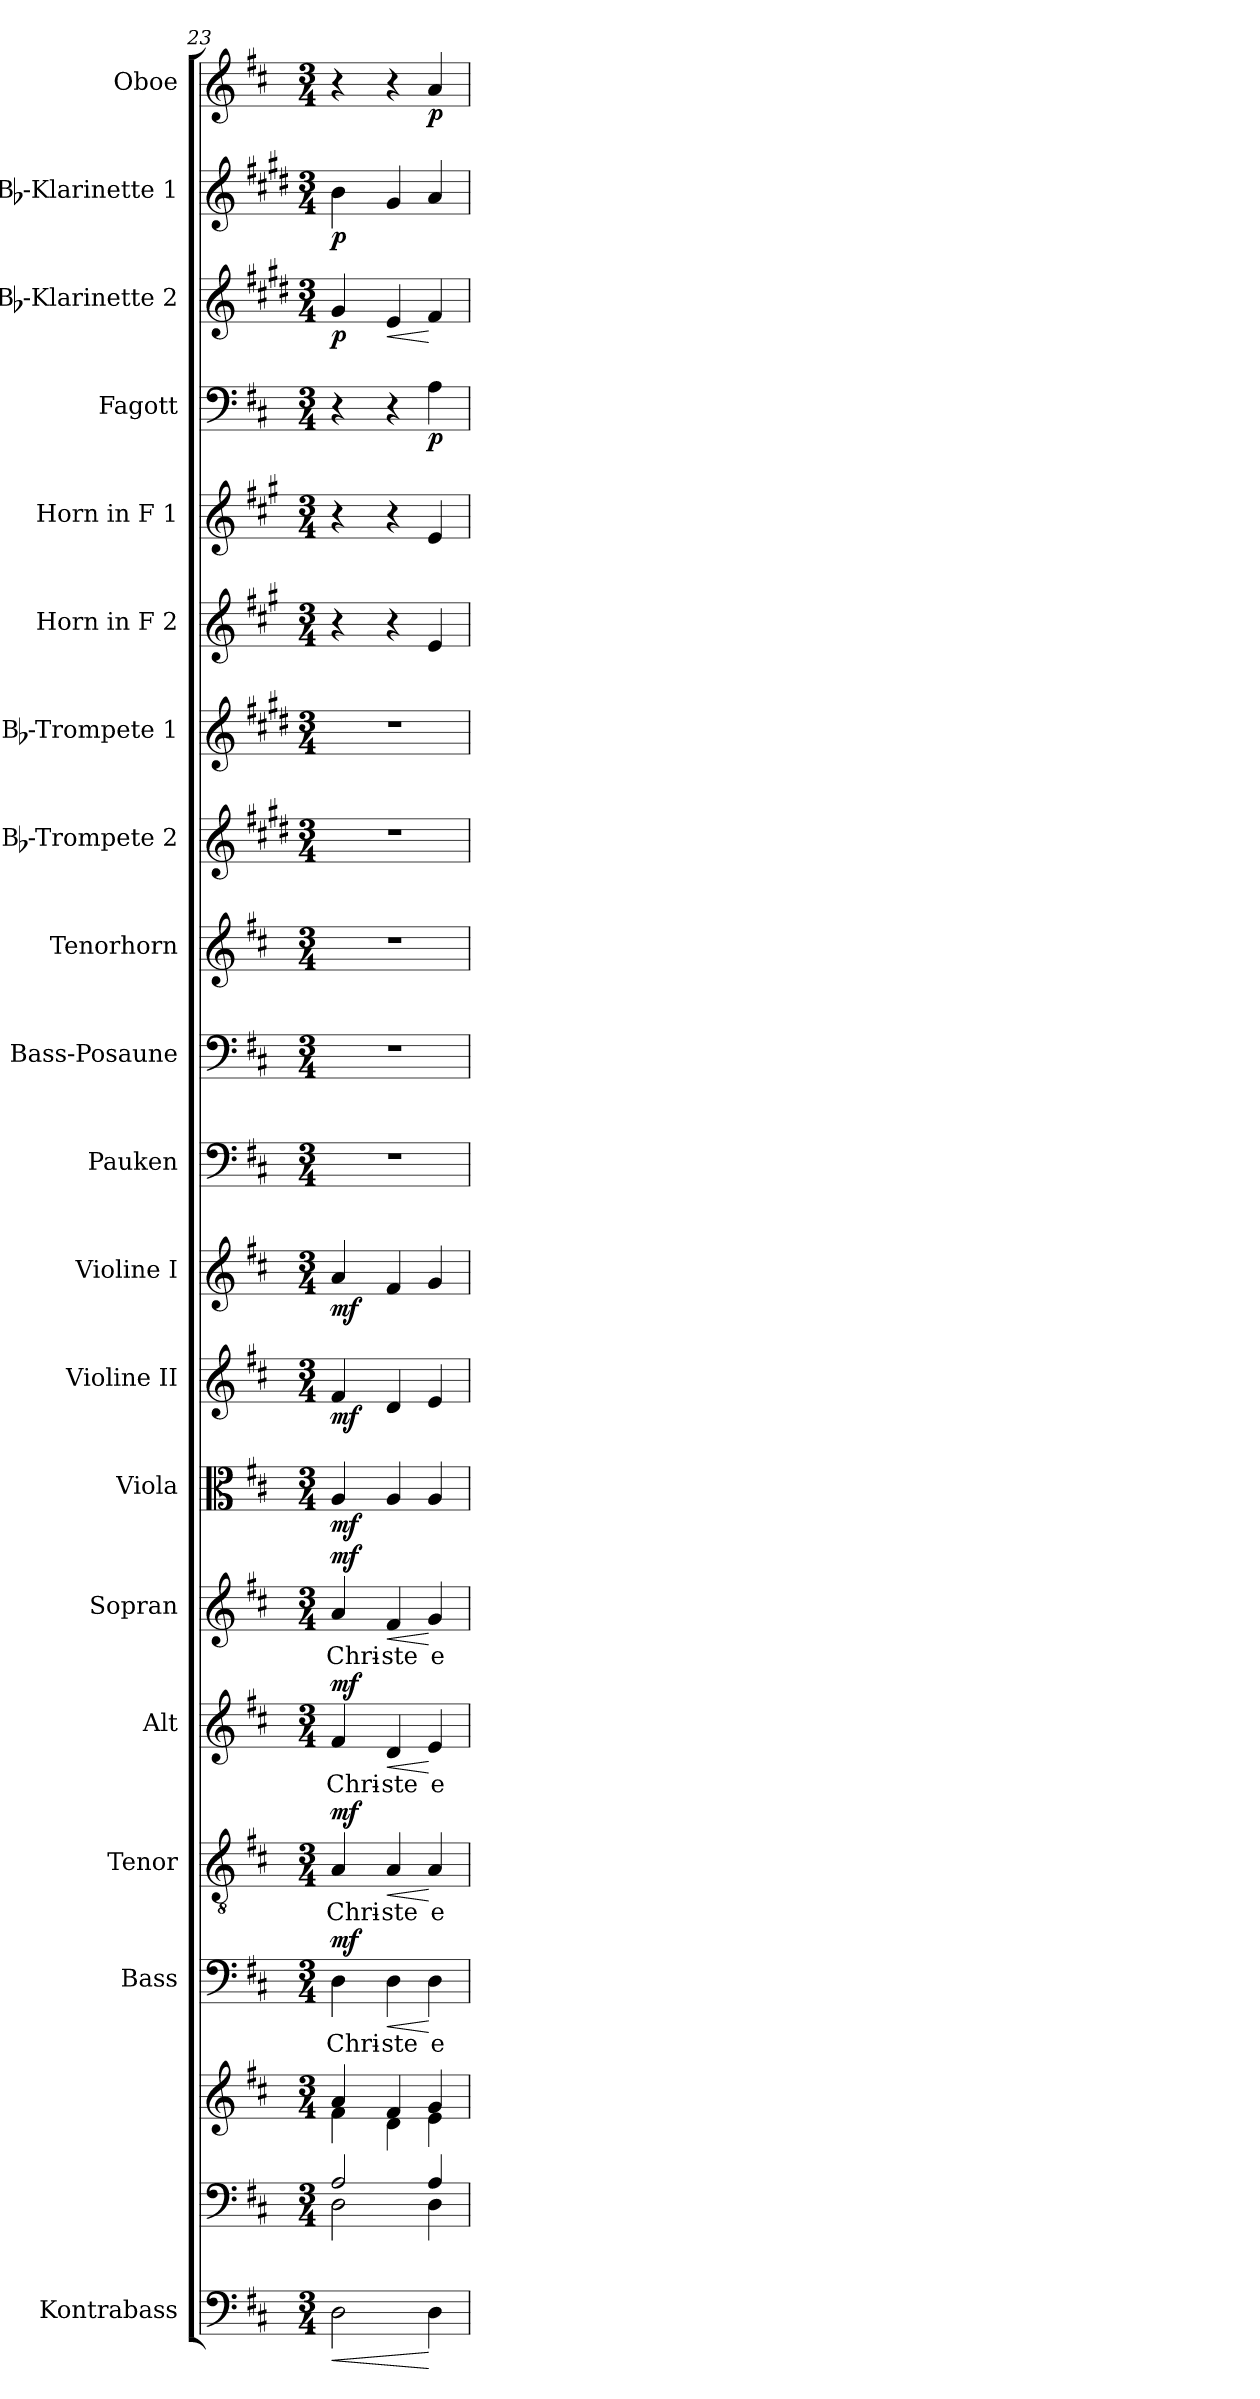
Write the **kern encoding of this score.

**kern	**dynam	**kern	**kern	**kern	**text	**dynam	**kern	**text	**dynam	**kern	**text	**dynam	**kern	**text	**dynam	**kern	**dynam	**kern	**dynam	**kern	**dynam	**kern	**kern	**kern	**kern	**kern	**kern	**kern	**kern	**dynam	**kern	**dynam	**kern	**dynam	**kern	**dynam
*part20	*part20	*part19	*part19	*part18	*part18	*part18	*part17	*part17	*part17	*part16	*part16	*part16	*part15	*part15	*part15	*part14	*part14	*part13	*part13	*part12	*part12	*part11	*part10	*part9	*part8	*part7	*part6	*part5	*part4	*part4	*part3	*part3	*part2	*part2	*part1	*part1
*staff21	*staff21	*staff20	*staff19	*staff18	*staff18	*staff18	*staff17	*staff17	*staff17	*staff16	*staff16	*staff16	*staff15	*staff15	*staff15	*staff14	*staff14	*staff13	*staff13	*staff12	*staff12	*staff11	*staff10	*staff9	*staff8	*staff7	*staff6	*staff5	*staff4	*staff4	*staff3	*staff3	*staff2	*staff2	*staff1	*staff1
*I"Kontrabass	*	*	*	*I"Bass	*	*	*I"Tenor	*	*	*I"Alt	*	*	*I"Sopran	*	*	*I"Viola	*	*I"Violine II	*	*I"Violine I	*	*I"Pauken	*I"Bass-Posaune	*I"Tenorhorn	*I"Bb-Trompete 2	*I"Bb-Trompete 1	*I"Horn in F 2	*I"Horn in F 1	*I"Fagott	*	*I"Bb-Klarinette 2	*	*I"Bb-Klarinette 1	*	*I"Oboe	*
*I'Kb.	*	*	*	*I'B.	*	*	*I'T.	*	*	*I'A.	*	*	*I'S.	*	*	*I'Vla.	*	*I'Vl. II	*	*I'Vl. I	*	*I'Pk.	*I'B. Pos.	*I'T. Hrn.	*I'Bb Trp. 2	*I'Bb Trp. 1	*	*	*I'Fg.	*	*I'Bb Kl. 2	*	*I'Bb Kl. 1	*	*I'Ob.	*
*clefF4	*	*clefF4	*clefG2	*clefF4	*	*	*clefGv2	*	*	*clefG2	*	*	*clefG2	*	*	*clefC3	*	*clefG2	*	*clefG2	*	*clefF4	*clefF4	*clefG2	*clefG2	*clefG2	*clefG2	*clefG2	*clefF4	*	*clefG2	*	*clefG2	*	*clefG2	*
*ITrd7c12	*	*	*	*	*	*	*	*	*	*	*	*	*	*	*	*	*	*	*	*	*	*	*	*ITrd8c14	*ITrd1c2	*ITrd1c2	*ITrd4c7	*ITrd4c7	*	*	*ITrd1c2	*	*ITrd1c2	*	*	*
*k[f#c#]	*	*k[f#c#]	*k[f#c#]	*k[f#c#]	*	*	*k[f#c#]	*	*	*k[f#c#]	*	*	*k[f#c#]	*	*	*k[f#c#]	*	*k[f#c#]	*	*k[f#c#]	*	*k[f#c#]	*k[f#c#]	*k[f#c#]	*k[f#c#]	*k[f#c#]	*k[f#c#]	*k[f#c#]	*k[f#c#]	*	*k[f#c#]	*	*k[f#c#]	*	*k[f#c#]	*
*D:	*	*D:	*D:	*D:	*	*	*D:	*	*	*D:	*	*	*D:	*	*	*D:	*	*D:	*	*D:	*	*D:	*D:	*D:	*D:	*D:	*D:	*D:	*D:	*	*D:	*	*D:	*	*D:	*
*M3/4	*	*M3/4	*M3/4	*M3/4	*	*	*M3/4	*	*	*M3/4	*	*	*M3/4	*	*	*M3/4	*	*M3/4	*	*M3/4	*	*M3/4	*M3/4	*M3/4	*M3/4	*M3/4	*M3/4	*M3/4	*M3/4	*	*M3/4	*	*M3/4	*	*M3/4	*
=23	=23	=23	=23	=23	=23	=23	=23	=23	=23	=23	=23	=23	=23	=23	=23	=23	=23	=23	=23	=23	=23	=23	=23	=23	=23	=23	=23	=23	=23	=23	=23	=23	=23	=23	=23	=23
!	!LO:HP:b	!	!	!	!LO:LY:b	!LO:DY:a	!	!LO:LY:b	!LO:DY:a	!	!LO:LY:b	!LO:DY:a	!	!LO:LY:b	!LO:DY:a	!	!LO:DY:b	!	!LO:DY:b	!	!LO:DY:b	!	!	!	!	!	!	!	!	!	!	!LO:DY:b	!	!LO:DY:b	!	!
*	*	*^	*^	*	*	*	*	*	*	*	*	*	*	*	*	*	*	*	*	*	*	*	*	*	*	*	*	*	*	*	*	*	*	*	*	*
2DD\	<	2A/	2D\	4a/	4f#\	4D\	Chri-	mf	4A/	Chri-	mf	4f#/	Chri-	mf	4a/	Chri-	mf	4A/	mf	4f#/	mf	4a/	mf	2.r	2.r	2.r	2.r	2.r	4r	4r	4r	.	4f#/	p	4a\	p	4r	.
!	!	!	!	!	!	!	!LO:LY:b	!LO:HP:b	!	!LO:LY:b	!LO:HP:b	!	!LO:LY:b	!LO:HP:b	!	!LO:LY:b	!LO:HP:b	!	!	!	!	!	!	!	!	!	!	!	!	!	!	!	!	!LO:HP:b	!	!	!	!
.	.	.	.	4f#/	4d\	4D\	-ste	<	4A/	-ste	<	4d/	-ste	<	4f#/	-ste	<	4A/	.	4d/	.	4f#/	.	.	.	.	.	.	4r	4r	4r	.	4d/	<	4f#/	.	4r	.
!	!	!	!	!	!	!	!LO:LY:b	!	!	!LO:LY:b	!	!	!LO:LY:b	!	!	!LO:LY:b	!	!	!	!	!	!	!	!	!	!	!	!	!	!	!	!LO:DY:b	!	!	!	!	!	!LO:DY:b
4DD\	[	4A/	4D\	4g/	4e\	4D\	e-	[	4A/	e-	[	4e/	e-	[	4g/	e-	[	4A/	.	4e/	.	4g/	.	.	.	.	.	.	4A/	4A/	4A\	p	4e/	[	4g/	.	4a/	p
*	*	*v	*v	*	*	*	*	*	*	*	*	*	*	*	*	*	*	*	*	*	*	*	*	*	*	*	*	*	*	*	*	*	*	*	*	*	*	*
*	*	*	*v	*v	*	*	*	*	*	*	*	*	*	*	*	*	*	*	*	*	*	*	*	*	*	*	*	*	*	*	*	*	*	*	*	*	*
=	=	=	=	=	=	=	=	=	=	=	=	=	=	=	=	=	=	=	=	=	=	=	=	=	=	=	=	=	=	=	=	=	=	=	=	=
*-	*-	*-	*-	*-	*-	*-	*-	*-	*-	*-	*-	*-	*-	*-	*-	*-	*-	*-	*-	*-	*-	*-	*-	*-	*-	*-	*-	*-	*-	*-	*-	*-	*-	*-	*-	*-
